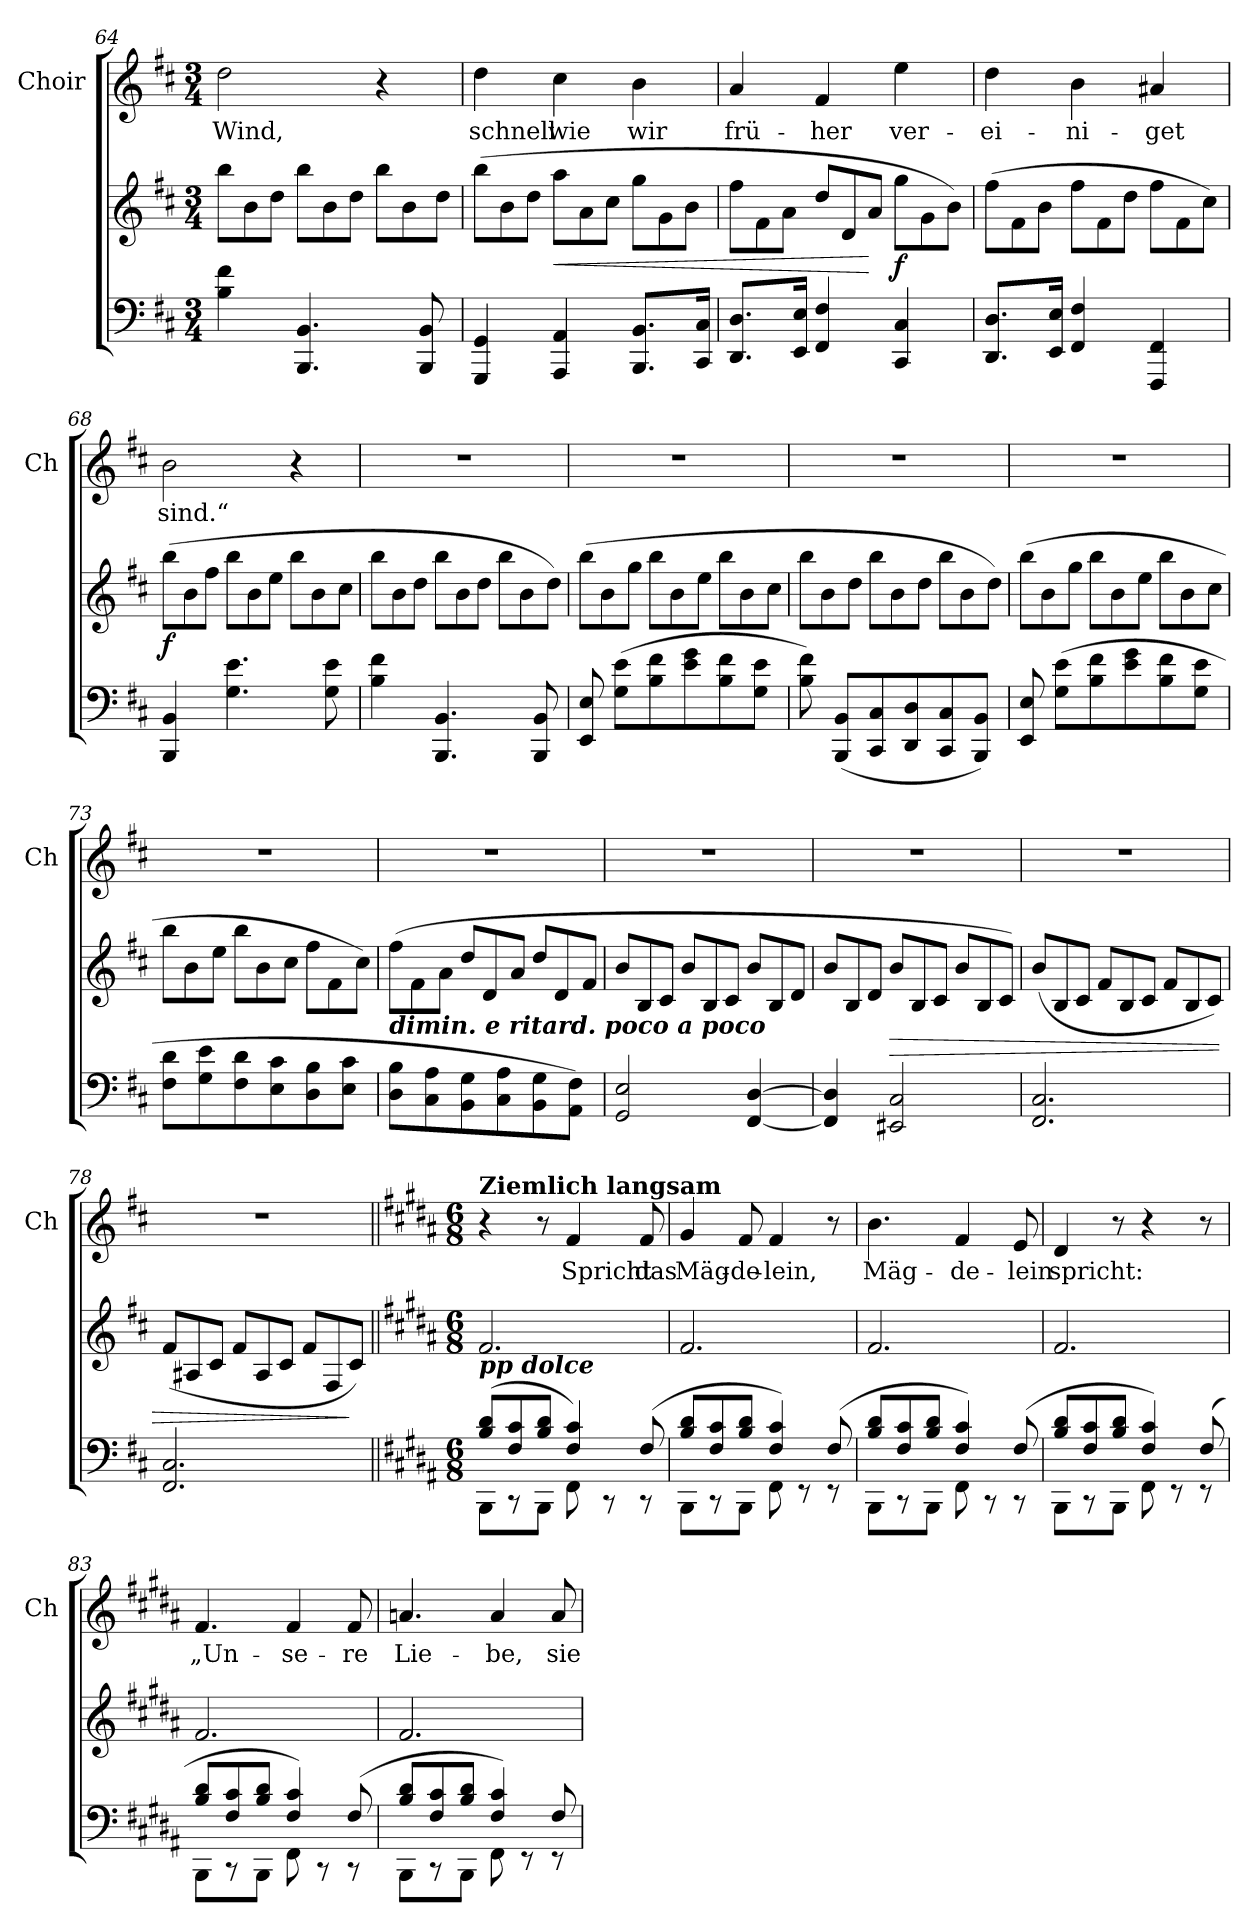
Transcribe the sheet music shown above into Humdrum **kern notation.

**kern	**kern	**dynam	**kern	**text
*part2	*part2	*part2	*part1	*part1
*staff3	*staff2	*staff2/3	*staff1	*staff1
*	*	*	*I"Choir	*
*	*	*	*I'Ch	*
*clefF4	*clefG2	*	*clefG2	*
*k[f#c#]	*k[f#c#]	*	*k[f#c#]	*
*M3/4	*M3/4	*	*M3/4	*
*	*Xtuplet	*	*	*
=64	=64	=64	=64	=64
4B\ 4f#\	12bb\L	.	2dd\	Wind,
.	12b\	.	.	.
.	12dd\J	.	.	.
4.BBB/ 4.BB/	12bb\L	.	.	.
.	12b\	.	.	.
.	12dd\J	.	.	.
.	12bb\L	.	4r	.
.	12b\	.	.	.
8BBB/ 8BB/	.	.	.	.
.	12dd\J	.	.	.
=65	=65	=65	=65	=65
4GGG/ 4GG/	(12bb\L	.	4dd\	schnell
.	12b\	.	.	.
.	12dd\J	.	.	.
!	!	!LO:HP:b	!	!
4AAA/ 4AA/	12aa\L	<	4cc#\	wie
.	12a\	.	.	.
.	12cc#\J	.	.	.
8.BBB/ 8.BB/L	12gg\L	.	4b\	wir
.	12g\	.	.	.
.	12b\J	.	.	.
16CC#/ 16C#/Jk	.	.	.	.
=66	=66	=66	=66	=66
8.DD/ 8.D/L	12ff#\L	.	4a/	frü-
.	12f#\	.	.	.
.	12a\J	.	.	.
16EE/ 16E/Jk	.	.	.	.
4FF#/ 4F#/	12dd/L	.	4f#/	-her
.	12d/	.	.	.
.	12a/J	[	.	.
!	!	!LO:DY:b	!	!
4CC#/ 4C#/	12gg\L	f	4ee\	ver-
.	12g\	.	.	.
.	12b\J)	.	.	.
=67	=67	=67	=67	=67
8.DD/ 8.D/L	(12ff#\L	.	4dd\	-ei-
.	12f#\	.	.	.
.	12b\J	.	.	.
16EE/ 16E/Jk	.	.	.	.
4FF#/ 4F#/	12ff#\L	.	4b\	-ni-
.	12f#\	.	.	.
.	12dd\J	.	.	.
4FFF#/ 4FF#/	12ff#\L	.	4a#X/	-get
.	12f#\	.	.	.
.	12cc#\J)	.	.	.
!!LO:LB:g=z
=68	=68	=68	=68	=68
!	!	!LO:DY:b	!	!
4BBB/ 4BB/	(12bb\L	f	2b\	sind.“
.	12b\	.	.	.
.	12ff#\J	.	.	.
4.G\ 4.e\	12bb\L	.	.	.
.	12b\	.	.	.
.	12ee\J	.	.	.
.	12bb\L	.	4r	.
.	12b\	.	.	.
8G\ 8e\	.	.	.	.
.	12cc#\J	.	.	.
=69	=69	=69	=69	=69
4B\ 4f#\	12bb\L	.	2.r	.
.	12b\	.	.	.
.	12dd\J	.	.	.
4.BBB/ 4.BB/	12bb\L	.	.	.
.	12b\	.	.	.
.	12dd\J	.	.	.
.	12bb\L	.	.	.
.	12b\	.	.	.
8BBB/ 8BB/	.	.	.	.
.	12dd\J)	.	.	.
=70	=70	=70	=70	=70
8EE/ 8E/	(12bb\L	.	2.r	.
.	12b\	.	.	.
(8G\ 8e\L	.	.	.	.
.	12gg\J	.	.	.
8B\ 8f#\	12bb\L	.	.	.
.	12b\	.	.	.
8e\ 8g\	.	.	.	.
.	12ee\J	.	.	.
8B\ 8f#\	12bb\L	.	.	.
.	12b\	.	.	.
8G\ 8e\J	.	.	.	.
.	12cc#\J	.	.	.
=71	=71	=71	=71	=71
8B\ 8f#\)	12bb\L	.	2.r	.
.	12b\	.	.	.
(8BBB/ 8BB/L	.	.	.	.
.	12dd\J	.	.	.
8CC#/ 8C#/	12bb\L	.	.	.
.	12b\	.	.	.
8DD/ 8D/	.	.	.	.
.	12dd\J	.	.	.
8CC#/ 8C#/	12bb\L	.	.	.
.	12b\	.	.	.
8BBB/ 8BB/J)	.	.	.	.
.	12dd\J)	.	.	.
!!LO:PB:g=z
=72	=72	=72	=72	=72
8EE/ 8E/	(12bb\L	.	2.r	.
.	12b\	.	.	.
(8G\ 8e\L	.	.	.	.
.	12gg\J	.	.	.
8B\ 8f#\	12bb\L	.	.	.
.	12b\	.	.	.
8e\ 8g\	.	.	.	.
.	12ee\J	.	.	.
8B\ 8f#\	12bb\L	.	.	.
.	12b\	.	.	.
8G\ 8e\J	.	.	.	.
.	12cc#\J	.	.	.
=73	=73	=73	=73	=73
8F#\ 8d\L	12bb\L	.	2.r	.
.	12b\	.	.	.
8G\ 8e\	.	.	.	.
.	12ee\J	.	.	.
8F#\ 8d\	12bb\L	.	.	.
.	12b\	.	.	.
8E\ 8c#\	.	.	.	.
.	12cc#\J	.	.	.
8D\ 8B\	12ff#\L	.	.	.
.	12f#\	.	.	.
8E\ 8c#\J	.	.	.	.
.	12cc#\J)	.	.	.
=74	=74	=74	=74	=74
!LO:TX:a:Bi:t=dimin. e ritard. poco a poco	!	!	!	!
8D\ 8B\L	(12ff#\L	.	2.r	.
.	12f#\	.	.	.
8C#\ 8A\	.	.	.	.
.	12a\J	.	.	.
8BB\ 8G\	12dd/L	.	.	.
.	12d/	.	.	.
8C#\ 8A\	.	.	.	.
.	12a/J	.	.	.
8BB\ 8G\	12dd/L	.	.	.
.	12d/	.	.	.
8AA\ 8F#\J)	.	.	.	.
.	12f#/J	.	.	.
=75	=75	=75	=75	=75
2GG/ 2E/	12b/L	.	2.r	.
.	12B/	.	.	.
.	12c#/J	.	.	.
.	12b/L	.	.	.
.	12B/	.	.	.
.	12c#/J	.	.	.
[4FF#/ [4D/	12b/L	.	.	.
.	12B/	.	.	.
.	12d/J	.	.	.
=76	=76	=76	=76	=76
4FF#]/ 4D]/	12b/L	.	2.r	.
.	12B/	.	.	.
.	12d/J	.	.	.
!	!	!LO:HP:b	!	!
2EE#X/ 2C#/	12b/L	>	.	.
.	12B/	.	.	.
.	12c#/J	.	.	.
.	12b/L	.	.	.
.	12B/	.	.	.
.	12c#/J)	.	.	.
!!LO:LB:g=z
=77	=77	=77	=77	=77
2.FF#/ 2.C#/	(12b/L	.	2.r	.
.	12B/	.	.	.
.	12c#/J	.	.	.
.	12f#/L	.	.	.
.	12B/	.	.	.
.	12c#/J	.	.	.
.	12f#/L	.	.	.
.	12B/	.	.	.
.	12c#/J)	.	.	.
=78	=78	=78	=78	=78
2.FF#/ 2.C#/	(12f#/L	.	2.r	.
.	12A#X/	.	.	.
.	12c#/J	.	.	.
.	12f#/L	.	.	.
.	12A#/	.	.	.
.	12c#/J	.	.	.
.	12f#/L	.	.	.
.	12F#/	.	.	.
.	12c#/J)	]	.	.
=79||	=79||	=79||	=79||	=79||
*k[f#c#g#d#a#]	*k[f#c#g#d#a#]	*	*k[f#c#g#d#a#]	*
*M6/8	*M6/8	*	*M6/8	*
*^	*	*	*	*
!	!	!	!	!LO:TX:a:B:t=Ziemlich langsam	!
!LO:TX:a:Bi:t=pp dolce	!	!	!	!	!
(8B/ 8d#/L	8BBB\L	2.f#/	.	4r	.
8F#/ 8c#/	8r	.	.	.	.
8B/ 8d#/J	8BBB\J	.	.	8r	.
4F#/ 4c#/)	8FF#\	.	.	4f#/	Spricht
.	8r	.	.	.	.
(8F#/	8r	.	.	8f#/	das
=80	=80	=80	=80	=80	=80
8B/ 8d#/L	8BBB\L	2.f#/	.	4g#/	Mäg-
8F#/ 8c#/	8r	.	.	.	.
8B/ 8d#/J	8BBB\J	.	.	8f#/	-de-
4F#/ 4c#/)	8FF#\	.	.	4f#/	-lein,
.	8r	.	.	.	.
(8F#/	8r	.	.	8r	.
!!LO:LB:g=z
=81	=81	=81	=81	=81	=81
8B/ 8d#/L	8BBB\L	2.f#/	.	4.b\	Mäg-
8F#/ 8c#/	8r	.	.	.	.
8B/ 8d#/J	8BBB\J	.	.	.	.
4F#/ 4c#/)	8FF#\	.	.	4f#/	-de-
.	8r	.	.	.	.
(8F#/	8r	.	.	8e/	-lein
=82	=82	=82	=82	=82	=82
8B/ 8d#/L	8BBB\L	2.f#/	.	4d#/	spricht:
8F#/ 8c#/	8r	.	.	.	.
8B/ 8d#/J	8BBB\J	.	.	8r	.
4F#/ 4c#/)	8FF#\	.	.	4r	.
.	8r	.	.	.	.
(8F#/	8r	.	.	8r	.
=83	=83	=83	=83	=83	=83
8B/ 8d#/L	8BBB\L	2.f#/	.	4.f#/	„Un-
8F#/ 8c#/	8r	.	.	.	.
8B/ 8d#/J	8BBB\J	.	.	.	.
4F#/ 4c#/)	8FF#\	.	.	4f#/	-se-
.	8r	.	.	.	.
(8F#/	8r	.	.	8f#/	-re
=84	=84	=84	=84	=84	=84
8B/ 8d#/L	8BBB\L	2.f#/	.	4.an/	Lie-
8F#/ 8c#/	8r	.	.	.	.
8B/ 8d#/J	8BBB\J	.	.	.	.
4F#/ 4c#/)	8FF#\	.	.	4a/	-be,
.	8r	.	.	.	.
8F#/	8r	.	.	8a/	sie
*v	*v	*	*	*	*
=	=	=	=	=
*-	*-	*-	*-	*-
